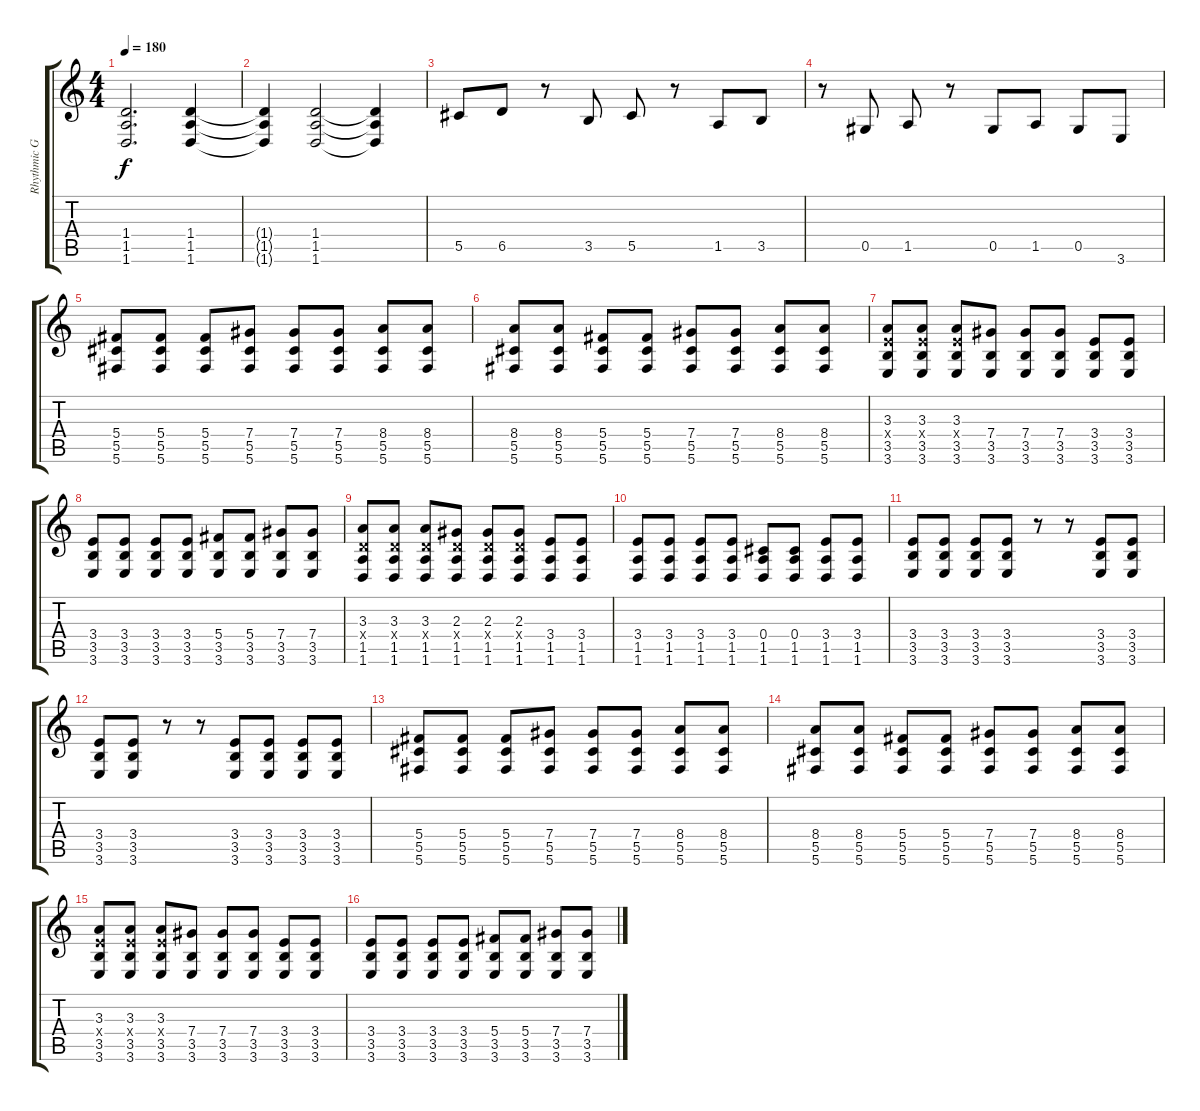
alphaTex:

\track ("Rhythmic Guitar" "Rhythmic G") {instrument distortionguitar}
\staff {score tabs}
\tuning (Eb4 Bb3 Gb3 Db3 Ab2 Db2) {hide}
\ts (4 4)
\tempo 180
\clef g2
\ks c
(1.4 1.5 1.6).2{d dy f} (1.4 1.5 1.6).4 |
(1.4{t} 1.5{t} 1.6{t}).4 (1.4 1.5 1.6).2 (1.4{t} 1.5{t} 1.6{t}).4 |
5.5.8 6.5.8 r.8 3.5.8 5.5.8 r.8 1.5.8 3.5.8 |
r.8 0.5.8 1.5.8 r.8 0.5.8 1.5.8 0.5.8 3.6.8 |
(5.4 5.5 5.6).8 (5.4 5.5 5.6).8 (5.4 5.5 5.6).8 (7.4 5.5 5.6).8 (7.4 5.5 5.6).8 (7.4 5.5 5.6).8 (8.4 5.5 5.6).8 (8.4 5.5 5.6).8 |
(8.4 5.5 5.6).8 (8.4 5.5 5.6).8 (5.4 5.5 5.6).8 (5.4 5.5 5.6).8 (7.4 5.5 5.6).8 (7.4 5.5 5.6).8 (8.4 5.5 5.6).8 (8.4 5.5 5.6).8 |
(3.3 3.4{x} 3.5 3.6).8 (3.3 3.4{x} 3.5 3.6).8 (3.3 3.4{x} 3.5 3.6).8 (7.4 3.5 3.6).8 (7.4 3.5 3.6).8 (7.4 3.5 3.6).8 (3.4 3.5 3.6).8 (3.4 3.5 3.6).8 |
(3.4 3.5 3.6).8 (3.4 3.5 3.6).8 (3.4 3.5 3.6).8 (3.4 3.5 3.6).8 (5.4 3.5 3.6).8 (5.4 3.5 3.6).8 (7.4 3.5 3.6).8 (7.4 3.5 3.6).8 |
(3.3 1.4{x} 1.5 1.6).8 (3.3 1.4{x} 1.5 1.6).8 (3.3 1.4{x} 1.5 1.6).8 (2.3 1.4{x} 1.5 1.6).8 (2.3 1.4{x} 1.5 1.6).8 (2.3 1.4{x} 1.5 1.6).8 (3.4 1.5 1.6).8 (3.4 1.5 1.6).8 |
(3.4 1.5 1.6).8 (3.4 1.5 1.6).8 (3.4 1.5 1.6).8 (3.4 1.5 1.6).8 (0.4 1.5 1.6).8 (0.4 1.5 1.6).8 (3.4 1.5 1.6).8 (3.4 1.5 1.6).8 |
(3.4 3.5 3.6).8 (3.4 3.5 3.6).8 (3.4 3.5 3.6).8 (3.4 3.5 3.6).8 r.8 r.8 (3.4 3.5 3.6).8 (3.4 3.5 3.6).8 |
(3.4 3.5 3.6).8 (3.4 3.5 3.6).8 r.8 r.8 (3.4 3.5 3.6).8 (3.4 3.5 3.6).8 (3.4 3.5 3.6).8 (3.4 3.5 3.6).8 |
(5.4 5.5 5.6).8 (5.4 5.5 5.6).8 (5.4 5.5 5.6).8 (7.4 5.5 5.6).8 (7.4 5.5 5.6).8 (7.4 5.5 5.6).8 (8.4 5.5 5.6).8 (8.4 5.5 5.6).8 |
(8.4 5.5 5.6).8 (8.4 5.5 5.6).8 (5.4 5.5 5.6).8 (5.4 5.5 5.6).8 (7.4 5.5 5.6).8 (7.4 5.5 5.6).8 (8.4 5.5 5.6).8 (8.4 5.5 5.6).8 |
(3.3 3.4{x} 3.5 3.6).8 (3.3 3.4{x} 3.5 3.6).8 (3.3 3.4{x} 3.5 3.6).8 (7.4 3.5 3.6).8 (7.4 3.5 3.6).8 (7.4 3.5 3.6).8 (3.4 3.5 3.6).8 (3.4 3.5 3.6).8 |
(3.4 3.5 3.6).8 (3.4 3.5 3.6).8 (3.4 3.5 3.6).8 (3.4 3.5 3.6).8 (5.4 3.5 3.6).8 (5.4 3.5 3.6).8 (7.4 3.5 3.6).8 (7.4 3.5 3.6).8
